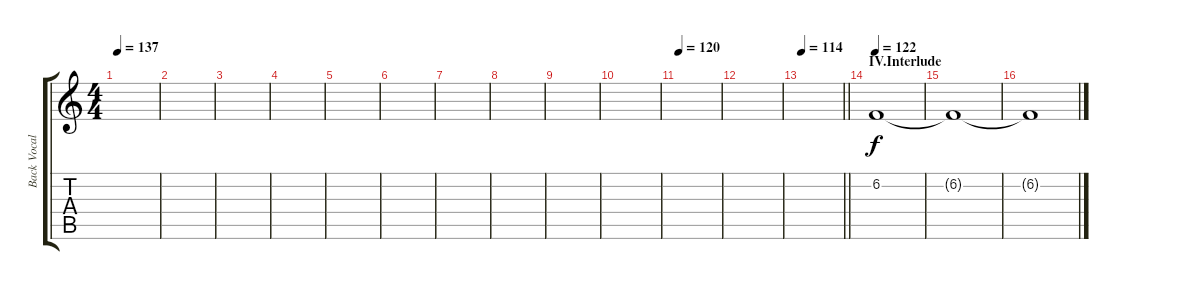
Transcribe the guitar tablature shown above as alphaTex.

\track ("Back Vocals" "Back Vocal") {instrument tenorsax}
\staff {score tabs}
\tuning (E4 B3 G3 D3 A2 E2) {hide}
\ts (4 4)
\tempo 137
\clef g2
\ks c
|
|
|
|
|
|
|
|
|
|
\tempo 120
|
|
\tempo 114
\barLineRight lightlight
|
\section ("" "IV.Interlude")
\tempo 122
6.2.1 |
6.2{t}.1 |
6.2{t}.1
